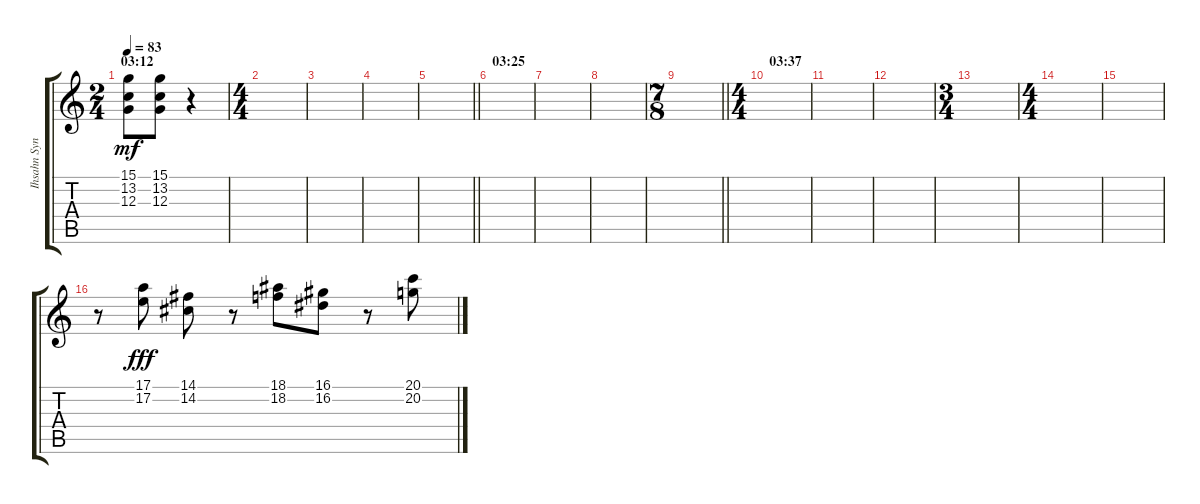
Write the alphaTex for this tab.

\track ("Ihsahn Synth" "Ihsahn Syn") {instrument stringensemble1}
\staff {score tabs}
\tuning (E4 B3 G3 D3 A2 E2) {hide}
\ts (2 4)
\section ("" "03:12")
\tempo 83
\clef g2
\ks c
(15.1 13.2 12.3).8{dy mf} (15.1 13.2 12.3).8 r.4 |
\ts (4 4)
|
|
|
\barLineRight lightlight
|
\section ("" "03:25")
|
|
|
\ts (7 8)
\barLineRight lightlight
|
\ts (4 4)
\section ("" "03:37")
|
|
|
\ts (3 4)
|
\ts (4 4)
|
|
r.8 (17.1 17.2).8{dy fff} (14.1 14.2).8 r.8 (18.1 18.2).8 (16.1 16.2).8 r.8 (20.1 20.2).8
